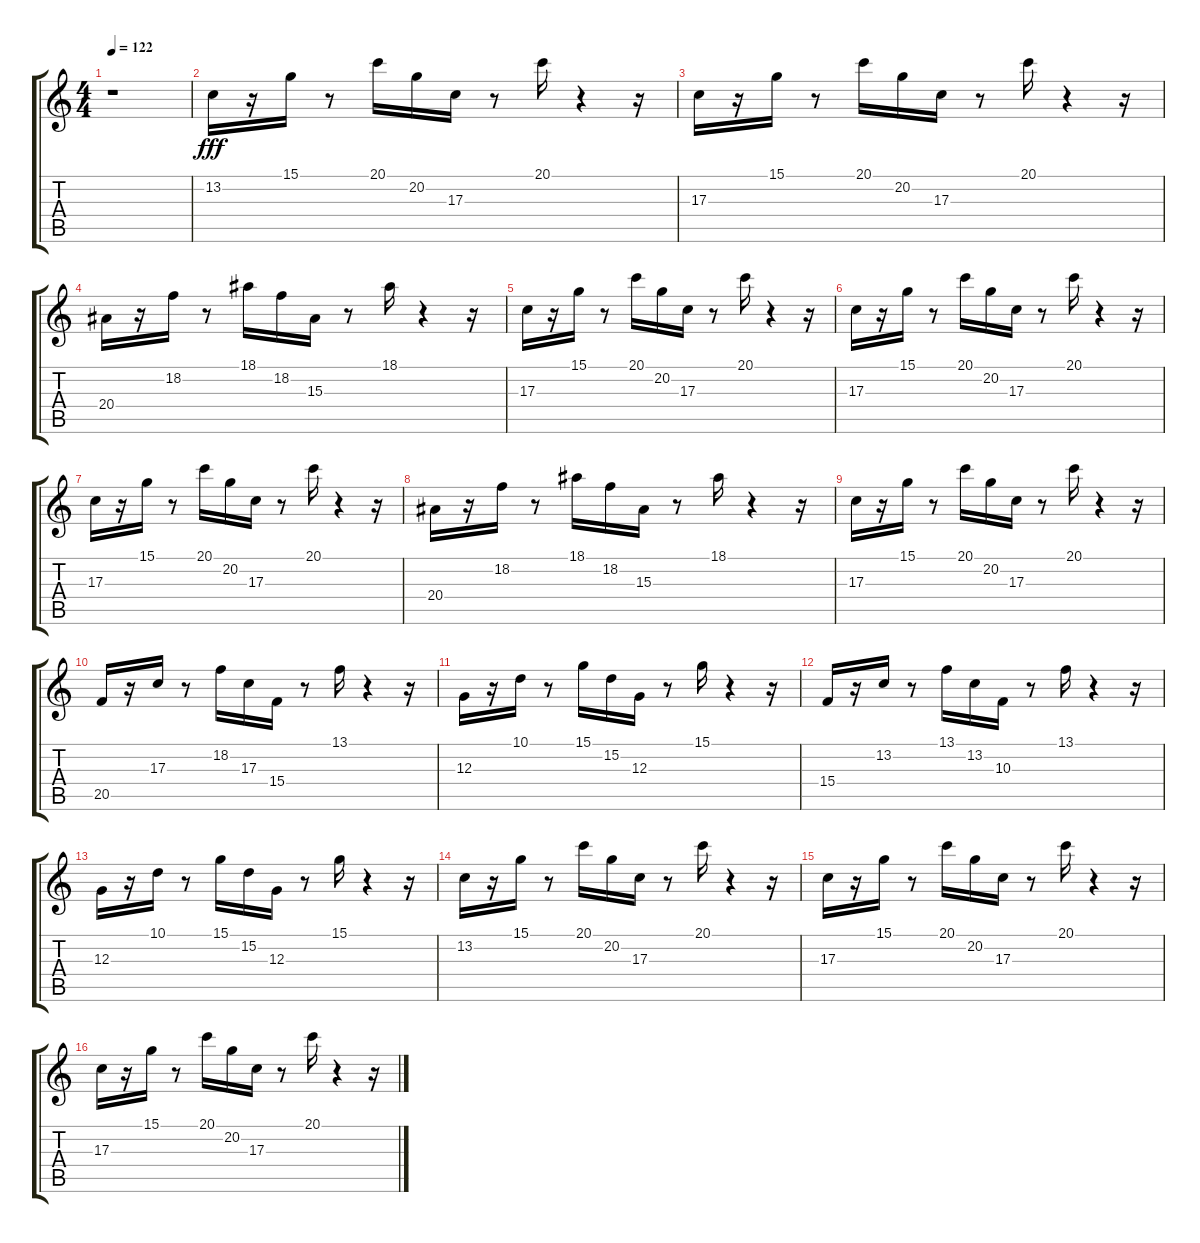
\track "" {instrument baritonesax}
\staff {score tabs}
\tuning (E4 B3 G3 D3 A2 E2) {hide}
\ts (4 4)
\tempo 122
\clef g2
\ks c
r.1{dy fff} |
13.2.16 r.16 15.1.16 r.8 20.1.16 20.2.16 17.3.16 r.8 20.1.16 r.4 r.16 |
17.3.16 r.16 15.1.16 r.8 20.1.16 20.2.16 17.3.16 r.8 20.1.16 r.4 r.16 |
20.4.16 r.16 18.2.16 r.8 18.1.16 18.2.16 15.3.16 r.8 18.1.16 r.4 r.16 |
17.3.16 r.16 15.1.16 r.8 20.1.16 20.2.16 17.3.16 r.8 20.1.16 r.4 r.16 |
17.3.16 r.16 15.1.16 r.8 20.1.16 20.2.16 17.3.16 r.8 20.1.16 r.4 r.16 |
17.3.16 r.16 15.1.16 r.8 20.1.16 20.2.16 17.3.16 r.8 20.1.16 r.4 r.16 |
20.4.16 r.16 18.2.16 r.8 18.1.16 18.2.16 15.3.16 r.8 18.1.16 r.4 r.16 |
17.3.16 r.16 15.1.16 r.8 20.1.16 20.2.16 17.3.16 r.8 20.1.16 r.4 r.16 |
20.5.16 r.16 17.3.16 r.8 18.2.16 17.3.16 15.4.16 r.8 13.1.16 r.4 r.16 |
12.3.16 r.16 10.1.16 r.8 15.1.16 15.2.16 12.3.16 r.8 15.1.16 r.4 r.16 |
15.4.16 r.16 13.2.16 r.8 13.1.16 13.2.16 10.3.16 r.8 13.1.16 r.4 r.16 |
12.3.16 r.16 10.1.16 r.8 15.1.16 15.2.16 12.3.16 r.8 15.1.16 r.4 r.16 |
13.2.16 r.16 15.1.16 r.8 20.1.16 20.2.16 17.3.16 r.8 20.1.16 r.4 r.16 |
17.3.16 r.16 15.1.16 r.8 20.1.16 20.2.16 17.3.16 r.8 20.1.16 r.4 r.16 |
17.3.16 r.16 15.1.16 r.8 20.1.16 20.2.16 17.3.16 r.8 20.1.16 r.4 r.16
